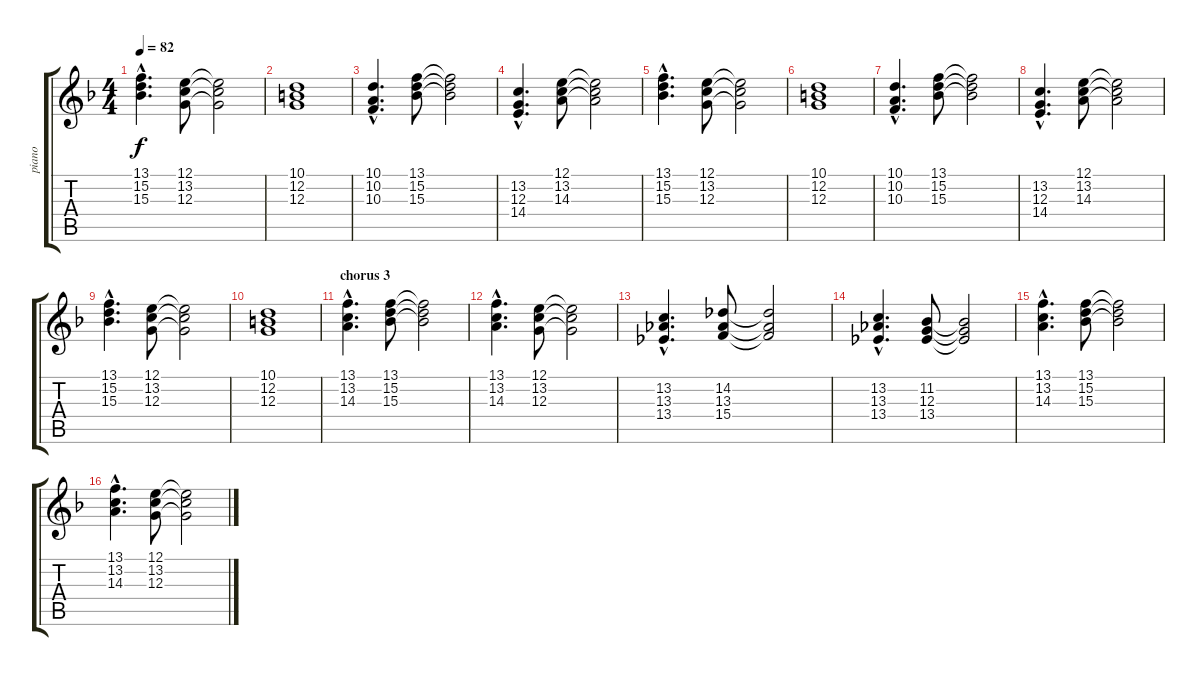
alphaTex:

\track ("piano" "piano") {instrument brightacousticpiano}
\staff {score tabs}
\tuning (E4 B3 G3 D3 A2 E2) {hide}
\ts (4 4)
\tempo 82
\clef g2
\ks f
(13.1{hac} 15.2{hac} 15.3{hac}).4{d dy f} (12.1 13.2 12.3).8 (12.1{t} 13.2{t} 12.3{t}).2 |
(10.1 12.2 12.3).1 |
(10.1{hac} 10.2{hac} 10.3{hac}).4{d} (13.1 15.2 15.3).8 (13.1{t} 15.2{t} 15.3{t}).2 |
(13.2{hac} 12.3{hac} 14.4{hac}).4{d} (12.1 13.2 14.3).8 (12.1{t} 13.2{t} 14.3{t}).2 |
(13.1{hac} 15.2{hac} 15.3{hac}).4{d} (12.1 13.2 12.3).8 (12.1{t} 13.2{t} 12.3{t}).2 |
(10.1 12.2 12.3).1 |
(10.1{hac} 10.2{hac} 10.3{hac}).4{d} (13.1 15.2 15.3).8 (13.1{t} 15.2{t} 15.3{t}).2 |
(13.2{hac} 12.3{hac} 14.4{hac}).4{d} (12.1 13.2 14.3).8 (12.1{t} 13.2{t} 14.3{t}).2 |
(13.1{hac} 15.2{hac} 15.3{hac}).4{d} (12.1 13.2 12.3).8 (12.1{t} 13.2{t} 12.3{t}).2 |
(10.1 12.2 12.3).1 |
\section ("" "chorus 3")
(13.1{hac} 13.2{hac} 14.3{hac}).4{d volume 8} (13.1 15.2 15.3).8 (13.1{t} 15.2{t} 15.3{t}).2 |
(13.1{hac} 13.2{hac} 14.3{hac}).4{d} (12.1 13.2 12.3).8 (12.1{t} 13.2{t} 12.3{t}).2 |
(13.2{hac} 13.3{hac} 13.4{hac}).4{d} (14.2 13.3 15.4).8 (14.2{t} 13.3{t} 15.4{t}).2 |
(13.2{hac} 13.3{hac} 13.4{hac}).4{d} (11.2 12.3 13.4).8 (11.2{t} 12.3{t} 13.4{t}).2 |
(13.1{hac} 13.2{hac} 14.3{hac}).4{d} (13.1 15.2 15.3).8 (13.1{t} 15.2{t} 15.3{t}).2 |
(13.1{hac} 13.2{hac} 14.3{hac}).4{d} (12.1 13.2 12.3).8 (12.1{t} 13.2{t} 12.3{t}).2
